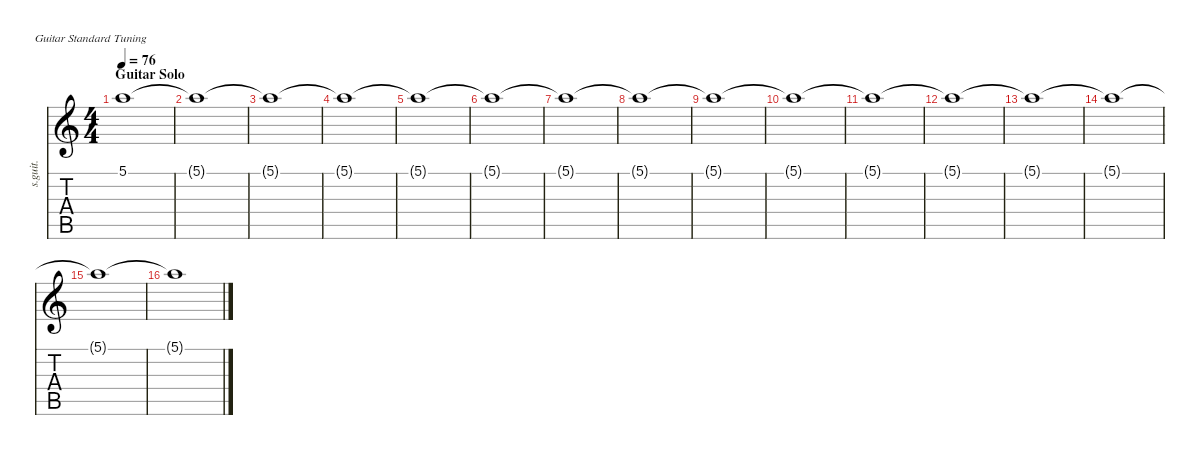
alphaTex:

\defaultSystemsLayout 4
\hideDynamics
\bracketExtendMode nobrackets
\track ("Voice" "s.guit.") {instrument acousticguitarsteel}
\staff {score tabs}
\tuning (E4 B3 G3 D3 A2 E2)
\ts (4 4)
\section ("" "Guitar Solo")
\tempo 76
\clef g2
\ks c
5.1{t}.1{dy mf} |
5.1{t}.1 |
5.1{t}.1 |
5.1{t}.1 |
5.1{t}.1 |
5.1{t}.1 |
5.1{t}.1 |
5.1{t}.1 |
5.1{t}.1 |
5.1{t}.1 |
5.1{t}.1 |
5.1{t}.1 |
5.1{t}.1 |
5.1{t}.1 |
5.1{t}.1 |
5.1{t}.1
